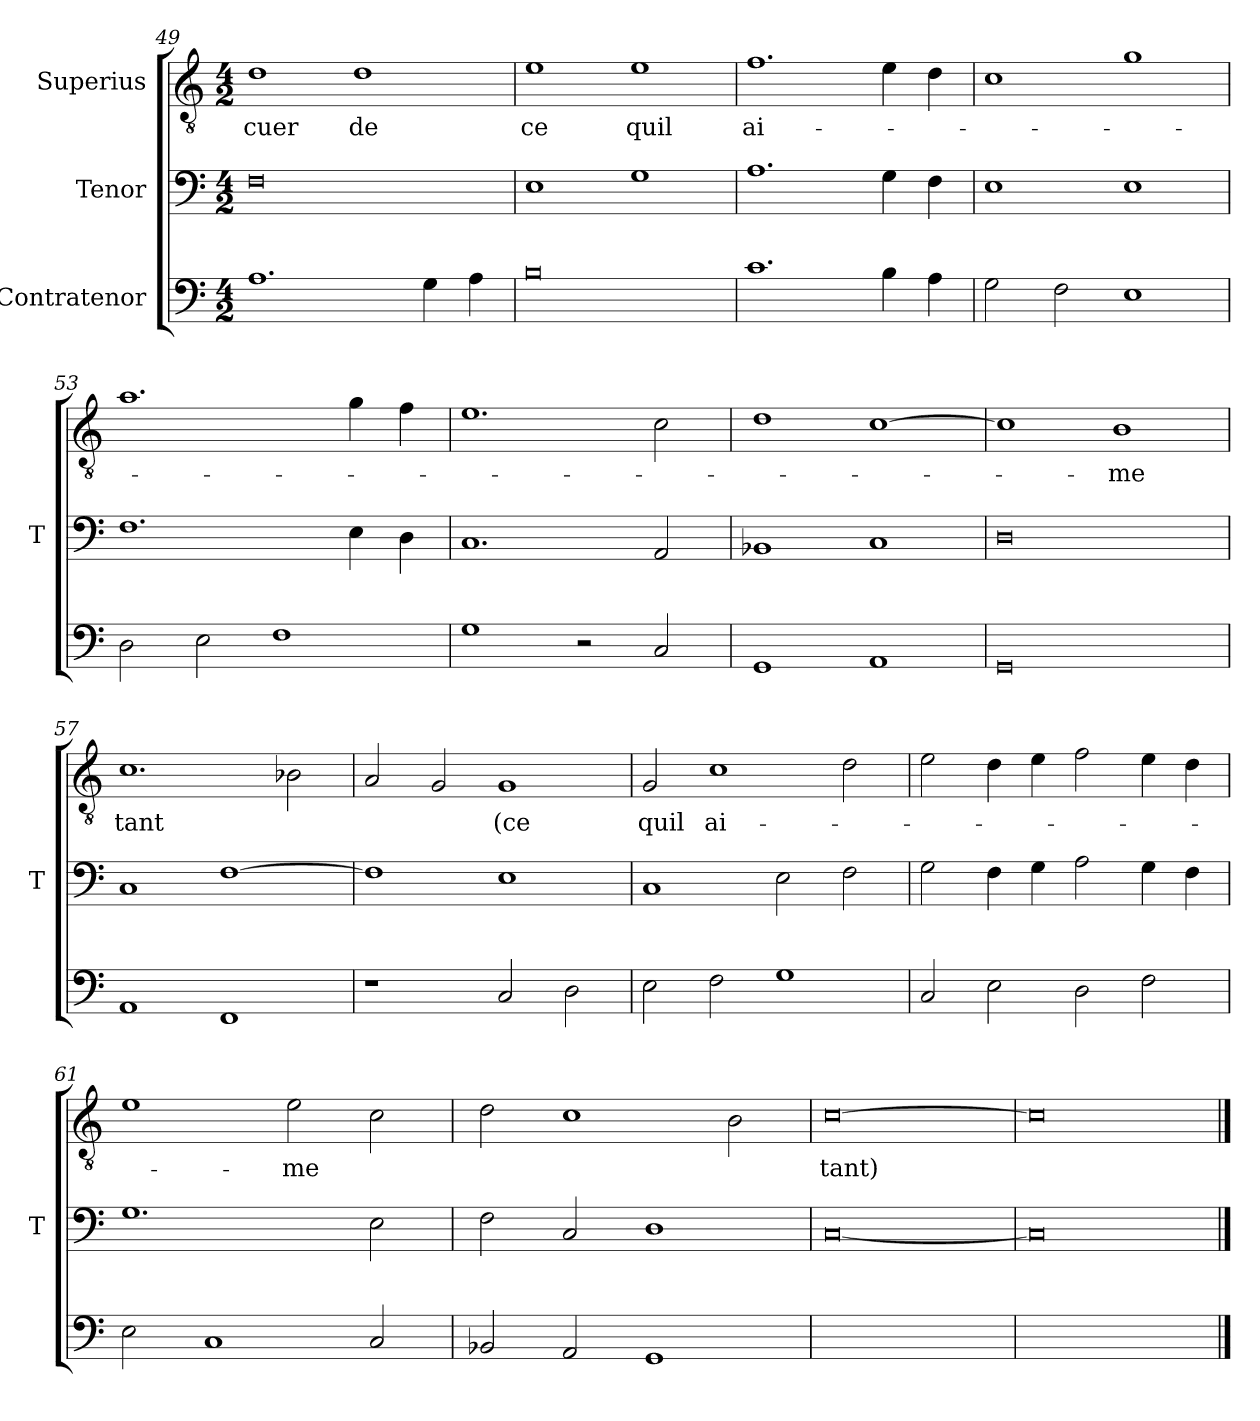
**kern	**kern	**kern	**text
*part3	*part2	*part1	*part1
*staff3	*staff2	*staff1	*staff1
*I"Contratenor	*I"Tenor	*I"Superius	*
*	*I'T	*	*
*clefF4	*clefF4	*clefGv2	*
*M4/2	*M4/2	*M4/2	*
=49	=49	=49	=49
1.A	0F	1d	-cuer
.	.	1d	-de
4G	.	.	.
4A	.	.	.
=50	=50	=50	=50
0B	1E	1e	-ce
.	1G	1e	-quil
=51	=51	=51	=51
1.c	1.A	1.f	ai-
4B	4G	4e	.
4A	4F	4d	.
=52	=52	=52	=52
2G	1E	1c	.
2F	.	.	.
1E	1E	1g	.
=53	=53	=53	=53
2D	1.F	1.a	.
2E	.	.	.
1F	.	.	.
.	4E	4g	.
.	4D	4f	.
=54	=54	=54	=54
1G	1.C	1.e	.
2r	.	.	.
2C	2AA	2c	.
=55	=55	=55	=55
1GG	1BB-X	1d	.
1AA	1C	[1c	.
=56	=56	=56	=56
0GG	0D	1c]	.
.	.	1B	-me
=57	=57	=57	=57
1AA	1C	1.c	-tant
1FF	[1F	.	.
.	.	2B-X	.
=58	=58	=58	=58
1r	1F]	2A	.
.	.	2G	.
2C	1E	1G	-(ce
2D	.	.	.
=59	=59	=59	=59
2E	1C	2G	-quil
2F	.	1c	ai-
1G	2E	.	.
.	2F	2d	.
=60	=60	=60	=60
2C	2G	2e	.
2E	4F	4d	.
.	4G	4e	.
2D	2A	2f	.
2F	4G	4e	.
.	4F	4d	.
=61	=61	=61	=61
2E	1.G	1e	.
1C	.	.	.
.	.	2e	-me
2C	2E	2c	.
=62	=62	=62	=62
2BB-X	2F	2d	.
2AA	2C	1c	.
1GG	1D	.	.
.	.	2B	.
=63	=63	=63	=63
0ryy	[0C	[0c	-tant)
=64	=64	=64	=64
0ryy	0C]	0c]	.
==	==	==	==
*-	*-	*-	*-
